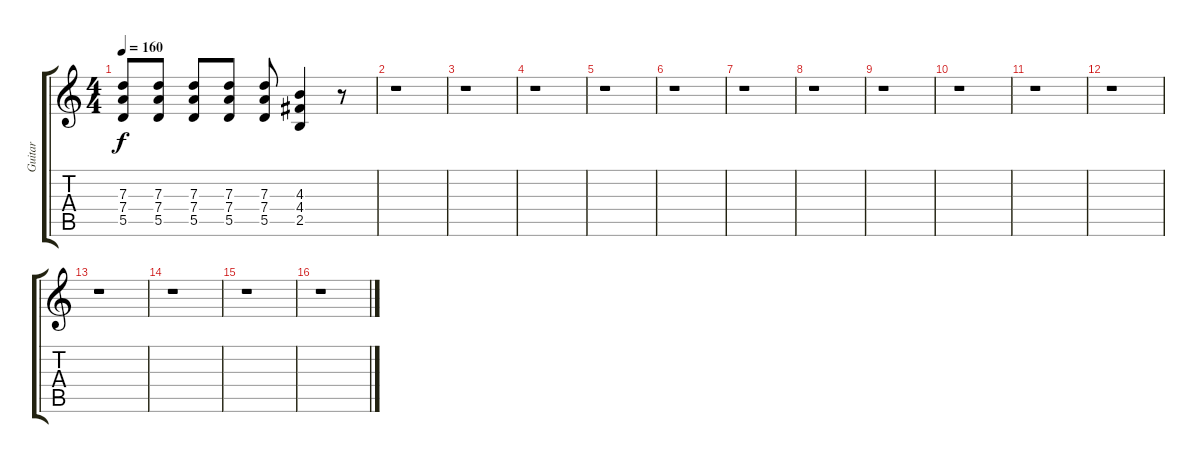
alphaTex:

\track ("Guitar" "Guitar") {instrument overdrivenguitar}
\staff {score tabs}
\tuning (E4 B3 G3 D3 A2 D2) {hide}
\ts (4 4)
\tempo 160
\clef g2
\ks c
(7.3 7.4 5.5).8{dy f} (7.3 7.4 5.5).8 (7.3 7.4 5.5).8 (7.3 7.4 5.5).8 (7.3 7.4 5.5).8 (4.3 4.4 2.5).4 r.8 |
r.1 |
r.1 |
r.1 |
r.1 |
r.1 |
r.1 |
r.1 |
r.1 |
r.1 |
r.1 |
r.1 |
r.1 |
r.1 |
r.1 |
r.1
